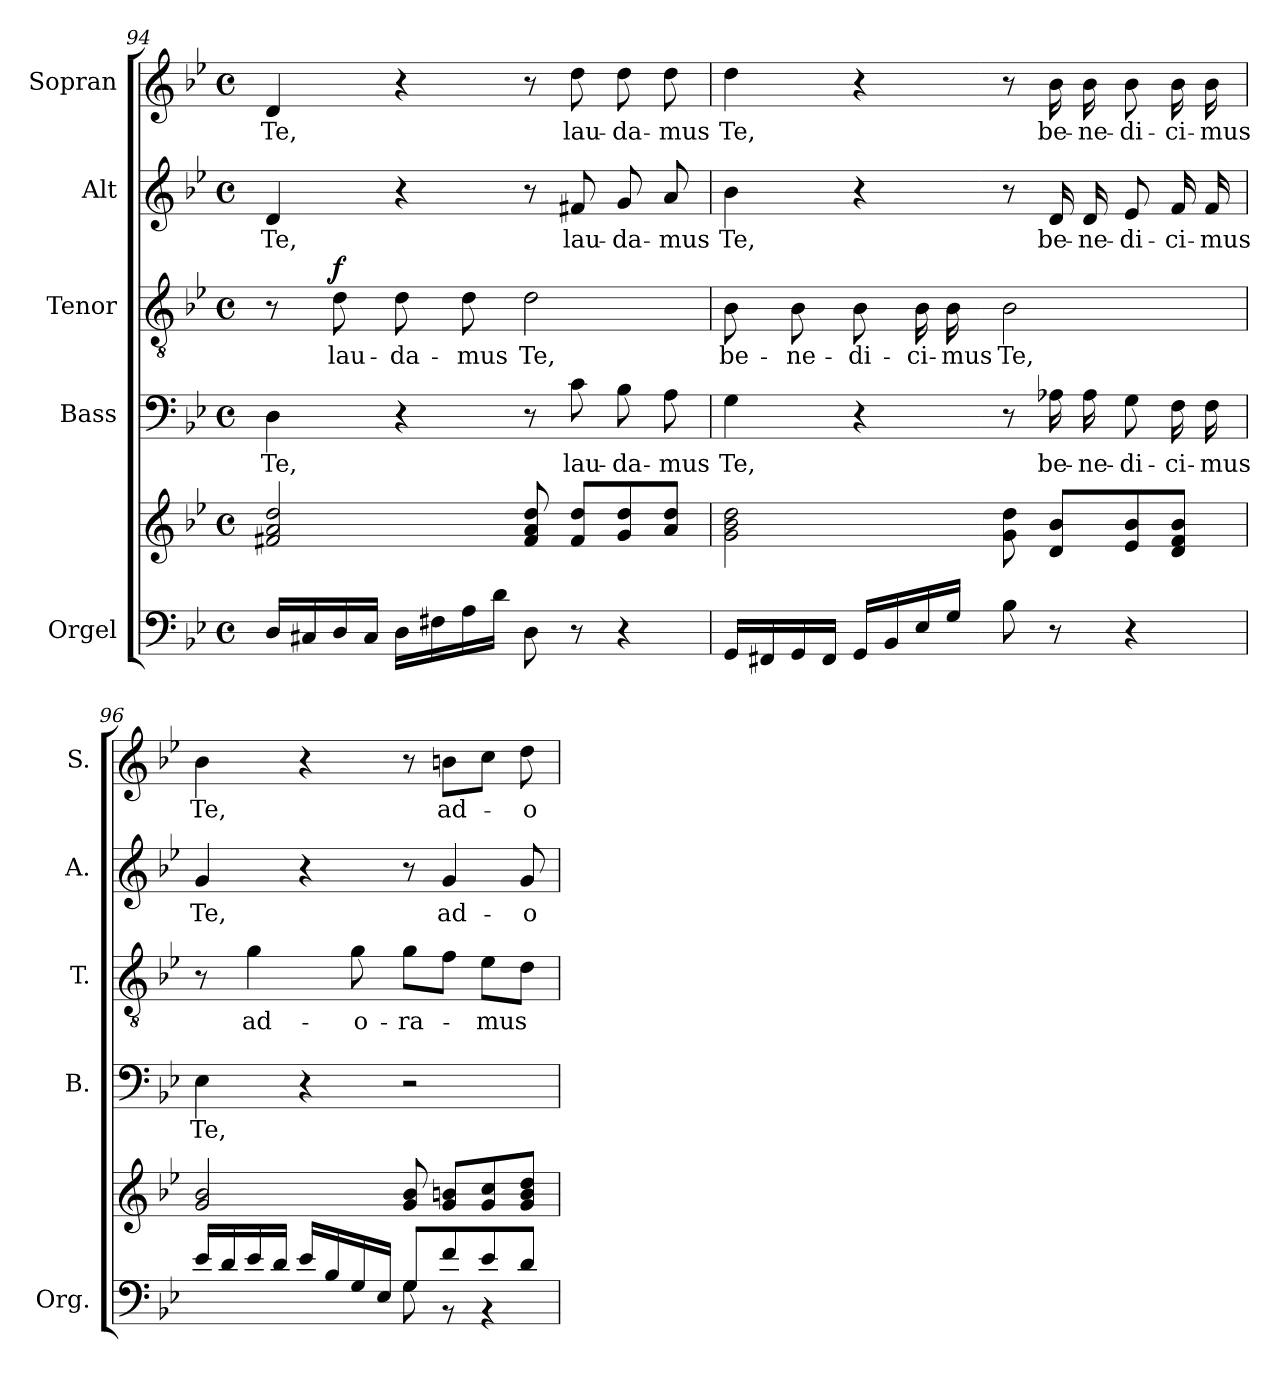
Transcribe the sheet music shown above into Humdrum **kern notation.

**kern	**kern	**kern	**text	**kern	**text	**dynam	**kern	**text	**kern	**text
*part5	*part5	*part4	*part4	*part3	*part3	*part3	*part2	*part2	*part1	*part1
*staff6	*staff5	*staff4	*staff4	*staff3	*staff3	*staff3	*staff2	*staff2	*staff1	*staff1
*I"Orgel	*	*I"Bass	*	*I"Tenor	*	*	*I"Alt	*	*I"Sopran	*
*I'Org.	*	*I'B.	*	*I'T.	*	*	*I'A.	*	*I'S.	*
!!LO:LB:g=z
*clefF4	*clefG2	*clefF4	*	*clefGv2	*	*	*clefG2	*	*clefG2	*
*k[b-e-]	*k[b-e-]	*k[b-e-]	*	*k[b-e-]	*	*	*k[b-e-]	*	*k[b-e-]	*
*B-:	*B-:	*B-:	*	*B-:	*	*	*B-:	*	*B-:	*
*M4/4	*M4/4	*M4/4	*	*M4/4	*	*	*M4/4	*	*M4/4	*
*met(c)	*met(c)	*met(c)	*	*met(c)	*	*	*met(c)	*	*met(c)	*
=94	=94	=94	=94	=94	=94	=94	=94	=94	=94	=94
!	!	!	!LO:LY:b	!	!	!	!	!LO:LY:b	!	!LO:LY:b
16D/LL	2f#X/ 2a/ 2dd/	4D\	Te,	8r	.	.	4d/	Te,	4d/	Te,
16C#X/	.	.	.	.	.	.	.	.	.	.
!	!	!	!	!	!LO:LY:b	!LO:DY:a	!	!	!	!
16D/	.	.	.	8d\	lau-	f	.	.	.	.
16C#/JJ	.	.	.	.	.	.	.	.	.	.
!	!	!	!	!	!LO:LY:b	!	!	!	!	!
16D\LL	.	4r	.	8d\	-da-	.	4r	.	4r	.
16F#X\	.	.	.	.	.	.	.	.	.	.
!	!	!	!	!	!LO:LY:b	!	!	!	!	!
16A\	.	.	.	8d\	-mus	.	.	.	.	.
16d\JJ	.	.	.	.	.	.	.	.	.	.
!	!	!	!	!	!LO:LY:b	!	!	!	!	!
8D\	8f#/ 8a/ 8dd/	8r	.	2d\	Te,	.	8r	.	8r	.
!	!	!	!LO:LY:b	!	!	!	!	!LO:LY:b	!	!LO:LY:b
8r	8f#/ 8dd/L	8c\	lau-	.	.	.	8f#X/	lau-	8dd\	lau-
!	!	!	!LO:LY:b	!	!	!	!	!LO:LY:b	!	!LO:LY:b
4r	8g/ 8dd/	8B-\	-da-	.	.	.	8g/	-da-	8dd\	-da-
!	!	!	!LO:LY:b	!	!	!	!	!LO:LY:b	!	!LO:LY:b
.	8a/ 8dd/J	8A\	-mus	.	.	.	8a/	-mus	8dd\	-mus
=95	=95	=95	=95	=95	=95	=95	=95	=95	=95	=95
!	!	!	!LO:LY:b	!	!LO:LY:b	!	!	!LO:LY:b	!	!LO:LY:b
16GG/LL	2g\ 2b-\ 2dd\	4G\	Te,	8B-\	be-	.	4b-\	Te,	4dd\	Te,
16FF#X/	.	.	.	.	.	.	.	.	.	.
!	!	!	!	!	!LO:LY:b	!	!	!	!	!
16GG/	.	.	.	8B-\	-ne-	.	.	.	.	.
16FF#/JJ	.	.	.	.	.	.	.	.	.	.
!	!	!	!	!	!LO:LY:b	!	!	!	!	!
16GG/LL	.	4r	.	8B-\	-di-	.	4r	.	4r	.
16BB-/	.	.	.	.	.	.	.	.	.	.
!	!	!	!	!	!LO:LY:b	!	!	!	!	!
16E-/	.	.	.	16B-\	-ci-	.	.	.	.	.
!	!	!	!	!	!LO:LY:b	!	!	!	!	!
16G/JJ	.	.	.	16B-\	-mus	.	.	.	.	.
!	!	!	!	!	!LO:LY:b	!	!	!	!	!
8B-\	8g\ 8dd\	8r	.	2B-\	Te,	.	8r	.	8r	.
!	!	!	!LO:LY:b	!	!	!	!	!LO:LY:b	!	!LO:LY:b
8r	8d/ 8b-/L	16A-X\	be-	.	.	.	16d/	be-	16b-\	be-
!	!	!	!LO:LY:b	!	!	!	!	!LO:LY:b	!	!LO:LY:b
.	.	16A-\	-ne-	.	.	.	16d/	-ne-	16b-\	-ne-
!	!	!	!LO:LY:b	!	!	!	!	!LO:LY:b	!	!LO:LY:b
4r	8e-/ 8b-/	8G\	-di-	.	.	.	8e-/	-di-	8b-\	-di-
!	!	!	!LO:LY:b	!	!	!	!	!LO:LY:b	!	!LO:LY:b
.	8d/ 8f/ 8b-/J	16F\	-ci-	.	.	.	16f/	-ci-	16b-\	-ci-
!	!	!	!LO:LY:b	!	!	!	!	!LO:LY:b	!	!LO:LY:b
.	.	16F\	-mus	.	.	.	16f/	-mus	16b-\	-mus
=96	=96	=96	=96	=96	=96	=96	=96	=96	=96	=96
*^	*	*	*	*	*	*	*	*	*	*
!	!	!	!	!LO:LY:b	!	!	!	!	!LO:LY:b	!	!LO:LY:b
16e-/LL	2ryy	2g/ 2b-/	4E-\	Te,	8r	.	.	4g/	Te,	4b-\	Te,
16d/	.	.	.	.	.	.	.	.	.	.	.
!	!	!	!	!	!	!LO:LY:b	!	!	!	!	!
16e-/	.	.	.	.	4g\	ad-	.	.	.	.	.
16d/JJ	.	.	.	.	.	.	.	.	.	.	.
16e-/LL	.	.	4r	.	.	.	.	4r	.	4r	.
16B-/	.	.	.	.	.	.	.	.	.	.	.
!	!	!	!	!	!	!LO:LY:b	!	!	!	!	!
16G/	.	.	.	.	8g\	-o-	.	.	.	.	.
16E-/JJ	.	.	.	.	.	.	.	.	.	.	.
!	!	!	!	!	!	!LO:LY:b	!	!	!	!	!
8G/L	8G\	8g/ 8b-/	2r	.	8g\L	-ra-	.	8r	.	8r	.
!	!	!	!	!	!	!	!	!	!LO:LY:b	!	!LO:LY:b
8f/	8r	8g/ 8bn/L	.	.	8f\J	.	.	4g/	ad-	8bn\L	ad-
!	!	!	!	!	!	!LO:LY:b	!	!	!	!	!
8e-/	4r	8g/ 8cc/	.	.	8e-\L	-mus	.	.	.	8cc\J	.
!	!	!	!	!	!	!	!	!	!LO:LY:b	!	!LO:LY:b
8d/J	.	8g/ 8b/ 8dd/J	.	.	8d\J	.	.	8g/	-o-	8dd\	-o-
*v	*v	*	*	*	*	*	*	*	*	*	*
=	=	=	=	=	=	=	=	=	=	=
*-	*-	*-	*-	*-	*-	*-	*-	*-	*-	*-
